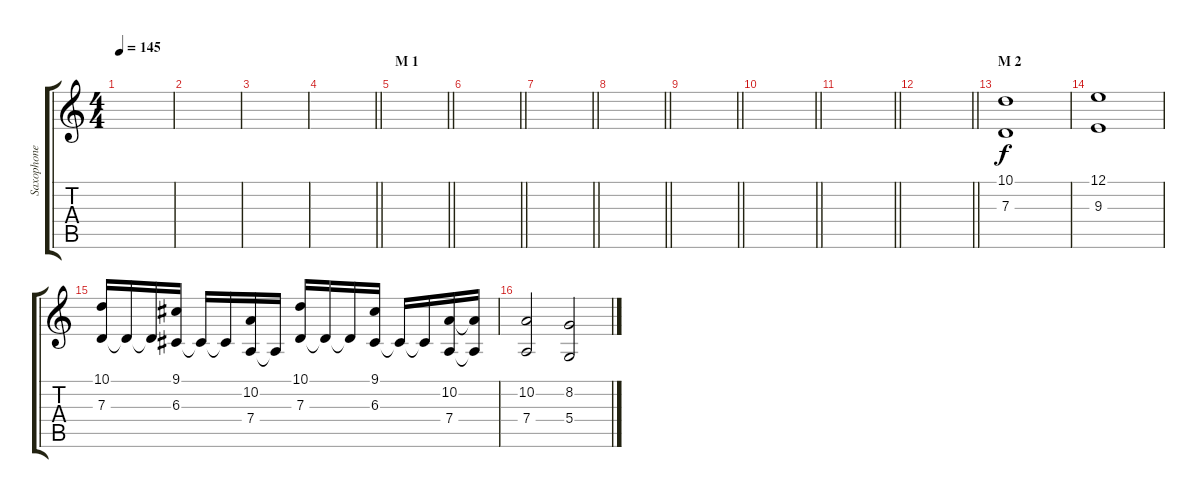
\track ("Saxophone" "Saxophone") {instrument tenorsax}
\staff {score tabs}
\tuning (E4 B3 G3 D3 A2 E2) {hide}
\ts (4 4)
\tempo 145
\clef g2
\ks c
|
|
|
\barLineRight lightlight
|
\section ("" "M 1")
\barLineRight lightlight
|
\barLineRight lightlight
|
\barLineRight lightlight
|
\barLineRight lightlight
|
\barLineRight lightlight
|
\barLineRight lightlight
|
\barLineRight lightlight
|
\barLineRight lightlight
|
\section ("" "M 2")
(10.1 7.3).1 |
(12.1 9.3).1 |
(10.1 7.3).16 7.3{t}.16 7.3{t}.16 (9.1 6.3).16 6.3{t}.16 6.3{t}.16 (10.2 7.4).16 7.4{t}.16 (10.1 7.3).16 7.3{t}.16 7.3{t}.16 (9.1 6.3).16 6.3{t}.16 6.3{t}.16 (10.2 7.4).16 (10.2{t} 7.4{t}).16 |
(10.2 7.4).2 (8.2 5.4).2
